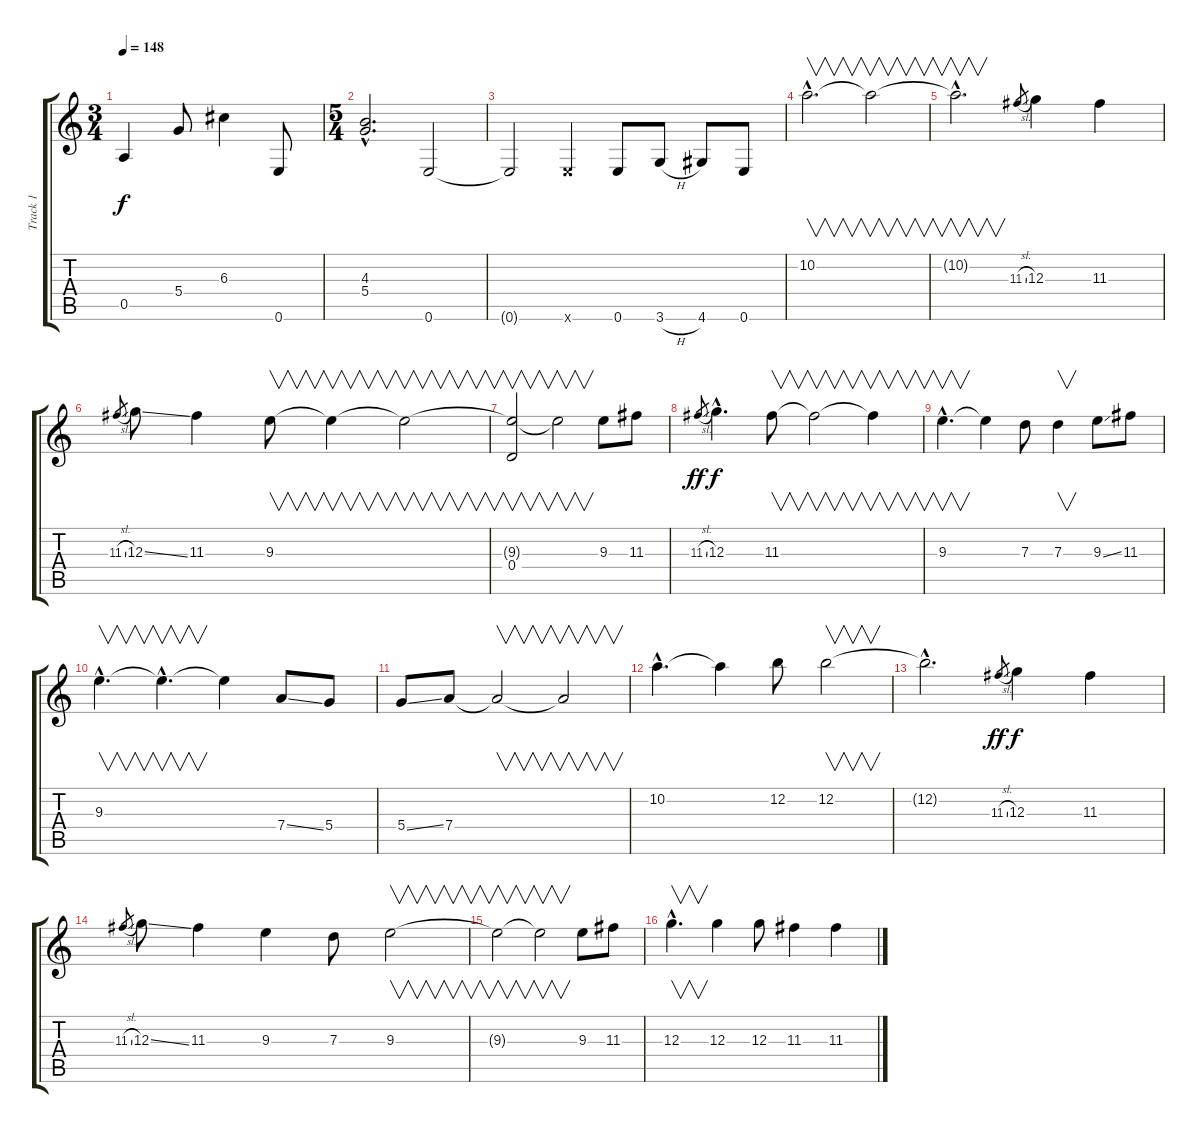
\track ("Track 1" "Track 1") {instrument distortionguitar}
\staff {score tabs}
\tuning (E4 B3 G3 D3 A2 E2) {hide}
\ts (3 4)
\tempo 148
\clef g2
\ks c
0.5.4{dy f} 5.4.8 6.3.4 0.6.8 |
\ts (5 4)
(4.3{hac} 5.4{hac}).2{d} 0.6.2 |
0.6{t}.2 0.6{x}.4 0.6.8 3.6{h}.8 4.6.8 0.6.8 |
10.2{hac}.2{v d} 10.2{t}.2{v} |
10.2{hac t}.2{v d} 11.3{sl}.8{gr} 12.3.4 11.3.4 |
11.3{sl}.8{gr} 12.3{ss}.8 11.3.4 9.3.8{v} 9.3{t}.4{v} 9.3{t}.2{v} |
(9.3{t} 0.4).2{v} 9.3{t}.2{v} 9.3.8 11.3.8 |
11.3{sl}.8{gr dy ff} 12.3{hac}.4{d dy f} 11.3.8{v} 11.3{t}.2{v} 11.3{t}.4{v} |
9.3{hac}.4{v d} 9.3{t}.4 7.3.8 7.3.4{v} 9.3{ss}.8 11.3.8 |
9.3{hac}.4{v d} 9.3{hac t}.4{v d} 9.3{t}.4 7.4{ss}.8 5.4.8 |
5.4{ss}.8 7.4.8 7.4{t}.2{v} 7.4{t}.2{v} |
10.2{hac}.4{d} 10.2{t}.4 12.2.8 12.2.2{v} |
12.2{hac t}.2{d} 11.3{sl}.8{gr dy ff} 12.3.4{dy f} 11.3.4 |
11.3{sl}.8{gr} 12.3{ss}.8 11.3.4 9.3.4 7.3.8 9.3.2{v} |
9.3{t}.2{v} 9.3{t}.2{v} 9.3.8 11.3.8 |
12.3{hac}.4{v d} 12.3.4 12.3.8 11.3.4 11.3{ss}.4
